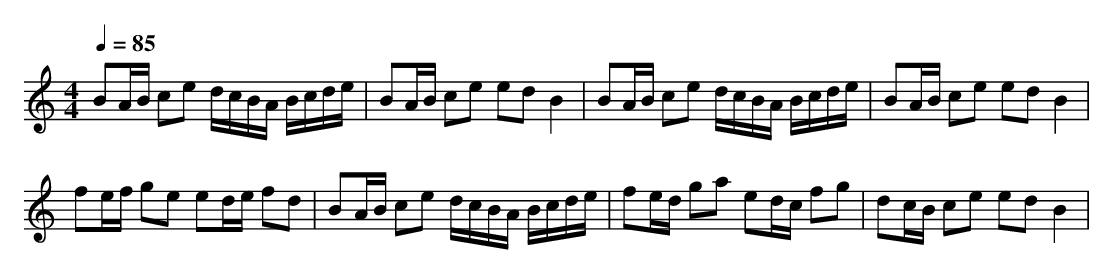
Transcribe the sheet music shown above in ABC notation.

X:1
T:
M: 4/4
L: 1/8
Q:1/4=85
K:C % 0 sharps
BA/2B/2 ce d/2c/2B/2A/2 B/2c/2d/2e/2|BA/2B/2 ce ed B2|BA/2B/2 ce d/2c/2B/2A/2 B/2c/2d/2e/2|BA/2B/2 ce ed B2|
fe/2f/2 ge ed/2e/2 fd|BA/2B/2 ce d/2c/2B/2A/2 B/2c/2d/2e/2|fe/2d/2 ga ed/2c/2 fg|dc/2B/2 ce ed B2|
